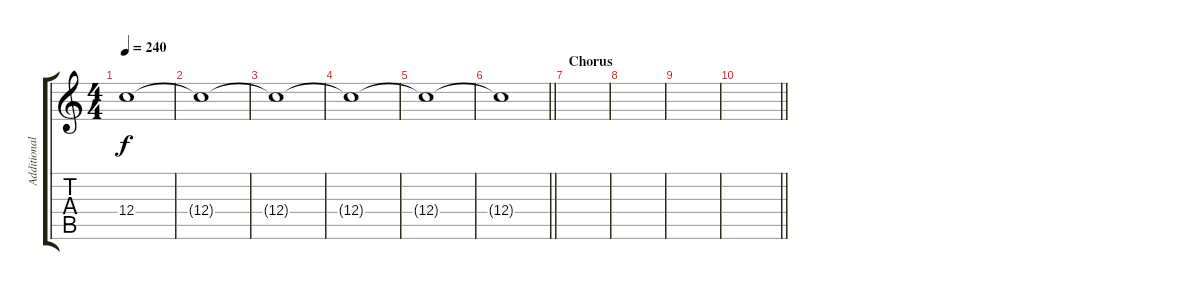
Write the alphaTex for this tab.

\track ("Additional guitar #2" "Additional") {instrument distortionguitar}
\staff {score tabs}
\tuning (D4 A3 F3 C3 G2 C2) {hide}
\ts (4 4)
\tempo 240
\clef g2
\ks c
12.4{t}.1{dy f} |
12.4{t}.1 |
12.4{t}.1 |
12.4{t}.1 |
12.4{t}.1 |
\barLineRight lightlight
12.4{t}.1 |
\section ("" "Chorus")
|
|
|
\barLineRight lightlight
